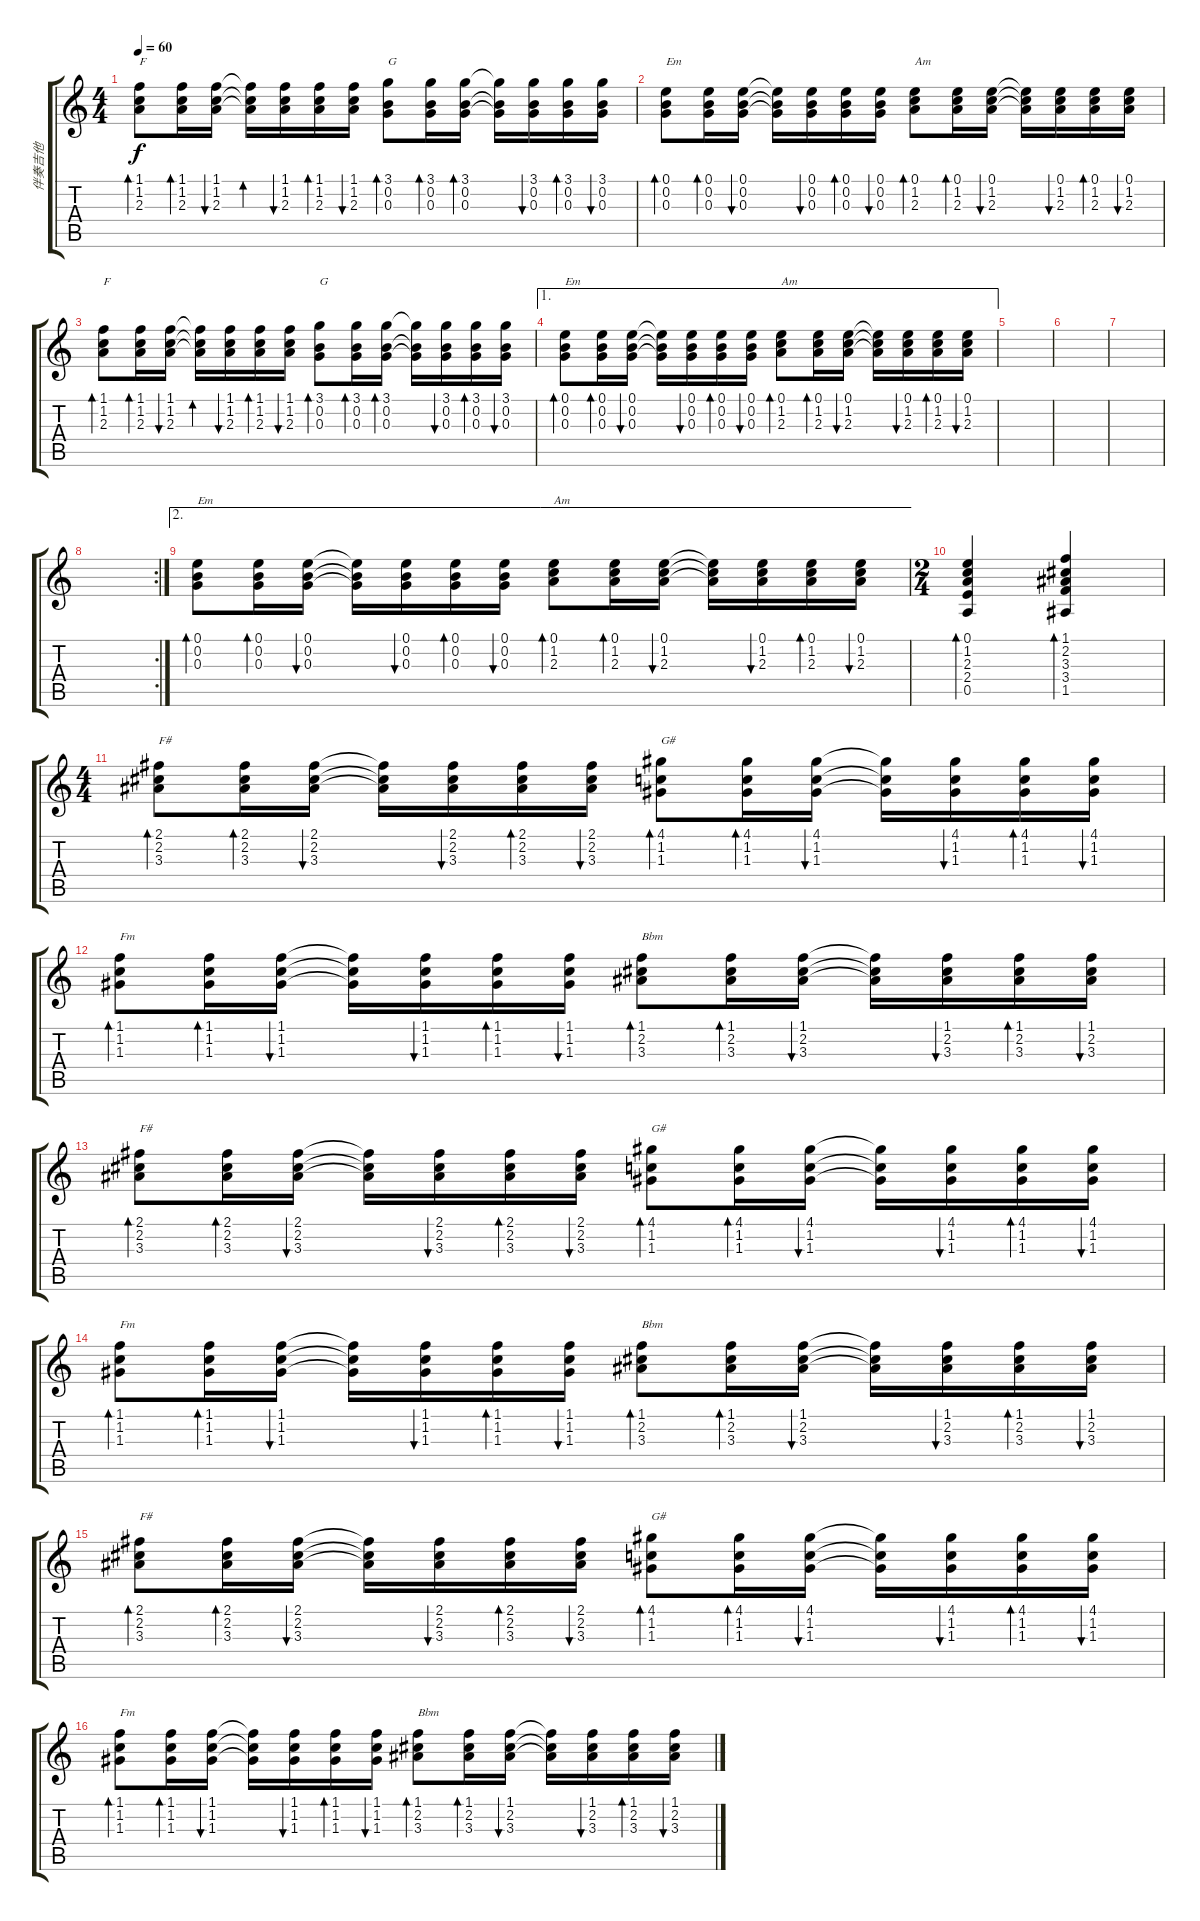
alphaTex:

\track ("伴奏吉他" "伴奏吉他") {instrument acousticguitarsteel}
\staff {score tabs}
\tuning (E4 B3 G3 D3 A2 E2) {hide}
\ts (4 4)
\tempo 60
\clef g2
\ks c
(1.1 1.2 2.3).8{bd 60 txt "F" dy f} (1.1 1.2 2.3).16{bd 60} (1.1 1.2 2.3).16{bu 60} (1.1{t} 1.2{t} 2.3{t}).16{bd 60} (1.1 1.2 2.3).16{bu 60} (1.1 1.2 2.3).16{bd 60} (1.1 1.2 2.3).16{bu 60} (3.1 0.2 0.3).8{bd 60 txt "G"} (3.1 0.2 0.3).16{bd 60} (3.1 0.2 0.3).16{bd 60} (3.1{t} 0.2{t} 0.3{t}).16 (3.1 0.2 0.3).16{bu 60} (3.1 0.2 0.3).16{bd 60} (3.1 0.2 0.3).16{bu 60} |
(0.1 0.2 0.3).8{bd 60 txt "Em"} (0.1 0.2 0.3).16{bd 60} (0.1 0.2 0.3).16{bu 60} (0.1{t} 0.2{t} 0.3{t}).16 (0.1 0.2 0.3).16{bu 60} (0.1 0.2 0.3).16{bd 60} (0.1 0.2 0.3).16{bu 60} (0.1 1.2 2.3).8{bd 60 txt "Am"} (0.1 1.2 2.3).16{bd 60} (0.1 1.2 2.3).16{bu 60} (0.1{t} 1.2{t} 2.3{t}).16 (0.1 1.2 2.3).16{bu 60} (0.1 1.2 2.3).16{bd 60} (0.1 1.2 2.3).16{bu 60} |
(1.1 1.2 2.3).8{bd 60 txt "F"} (1.1 1.2 2.3).16{bd 60} (1.1 1.2 2.3).16{bu 60} (1.1{t} 1.2{t} 2.3{t}).16{bd 60} (1.1 1.2 2.3).16{bu 60} (1.1 1.2 2.3).16{bd 60} (1.1 1.2 2.3).16{bu 60} (3.1 0.2 0.3).8{bd 60 txt "G"} (3.1 0.2 0.3).16{bd 60} (3.1 0.2 0.3).16{bd 60} (3.1{t} 0.2{t} 0.3{t}).16 (3.1 0.2 0.3).16{bu 60} (3.1 0.2 0.3).16{bd 60} (3.1 0.2 0.3).16{bu 60} |
\ae 1
(0.1 0.2 0.3).8{bd 60 txt "Em"} (0.1 0.2 0.3).16{bd 60} (0.1 0.2 0.3).16{bu 60} (0.1{t} 0.2{t} 0.3{t}).16 (0.1 0.2 0.3).16{bu 60} (0.1 0.2 0.3).16{bd 60} (0.1 0.2 0.3).16{bu 60} (0.1 1.2 2.3).8{bd 60 txt "Am"} (0.1 1.2 2.3).16{bd 60} (0.1 1.2 2.3).16{bu 60} (0.1{t} 1.2{t} 2.3{t}).16 (0.1 1.2 2.3).16{bu 60} (0.1 1.2 2.3).16{bd 60} (0.1 1.2 2.3).16{bu 60} |
|
|
|
\rc 2
|
\ae 2
(0.1 0.2 0.3).8{bd 60 txt "Em"} (0.1 0.2 0.3).16{bd 60} (0.1 0.2 0.3).16{bu 60} (0.1{t} 0.2{t} 0.3{t}).16 (0.1 0.2 0.3).16{bu 60} (0.1 0.2 0.3).16{bd 60} (0.1 0.2 0.3).16{bu 60} (0.1 1.2 2.3).8{bd 60 txt "Am"} (0.1 1.2 2.3).16{bd 60} (0.1 1.2 2.3).16{bu 60} (0.1{t} 1.2{t} 2.3{t}).16 (0.1 1.2 2.3).16{bu 60} (0.1 1.2 2.3).16{bd 60} (0.1 1.2 2.3).16{bu 60} |
\ts (2 4)
(0.1 1.2 2.3 2.4 0.5).4{bd 240} (1.1 2.2 3.3 3.4 1.5).4{bd 240} |
\ts (4 4)
(2.1 2.2 3.3).8{bd 60 txt "F#"} (2.1 2.2 3.3).16{bd 60} (2.1 2.2 3.3).16{bu 60} (2.1{t} 2.2{t} 3.3{t}).16 (2.1 2.2 3.3).16{bu 60} (2.1 2.2 3.3).16{bd 60} (2.1 2.2 3.3).16{bu 60} (4.1 1.2 1.3).8{bd 60 txt "G#"} (4.1 1.2 1.3).16{bd 60} (4.1 1.2 1.3).16{bu 60} (4.1{t} 1.2{t} 1.3{t}).16 (4.1 1.2 1.3).16{bu 60} (4.1 1.2 1.3).16{bd 60} (4.1 1.2 1.3).16{bu 60} |
(1.1 1.2 1.3).8{bd 60 txt "Fm"} (1.1 1.2 1.3).16{bd 60} (1.1 1.2 1.3).16{bu 60} (1.1{t} 1.2{t} 1.3{t}).16 (1.1 1.2 1.3).16{bu 60} (1.1 1.2 1.3).16{bd 60} (1.1 1.2 1.3).16{bu 60} (1.1 2.2 3.3).8{bd 60 txt "Bbm"} (1.1 2.2 3.3).16{bd 60} (1.1 2.2 3.3).16{bu 60} (1.1{t} 2.2{t} 3.3{t}).16 (1.1 2.2 3.3).16{bu 60} (1.1 2.2 3.3).16{bd 60} (1.1 2.2 3.3).16{bu 60} |
(2.1 2.2 3.3).8{bd 60 txt "F#"} (2.1 2.2 3.3).16{bd 60} (2.1 2.2 3.3).16{bu 60} (2.1{t} 2.2{t} 3.3{t}).16 (2.1 2.2 3.3).16{bu 60} (2.1 2.2 3.3).16{bd 60} (2.1 2.2 3.3).16{bu 60} (4.1 1.2 1.3).8{bd 60 txt "G#"} (4.1 1.2 1.3).16{bd 60} (4.1 1.2 1.3).16{bu 60} (4.1{t} 1.2{t} 1.3{t}).16 (4.1 1.2 1.3).16{bu 60} (4.1 1.2 1.3).16{bd 60} (4.1 1.2 1.3).16{bu 60} |
(1.1 1.2 1.3).8{bd 60 txt "Fm"} (1.1 1.2 1.3).16{bd 60} (1.1 1.2 1.3).16{bu 60} (1.1{t} 1.2{t} 1.3{t}).16 (1.1 1.2 1.3).16{bu 60} (1.1 1.2 1.3).16{bd 60} (1.1 1.2 1.3).16{bu 60} (1.1 2.2 3.3).8{bd 60 txt "Bbm"} (1.1 2.2 3.3).16{bd 60} (1.1 2.2 3.3).16{bu 60} (1.1{t} 2.2{t} 3.3{t}).16 (1.1 2.2 3.3).16{bu 60} (1.1 2.2 3.3).16{bd 60} (1.1 2.2 3.3).16{bu 60} |
(2.1 2.2 3.3).8{bd 60 txt "F#"} (2.1 2.2 3.3).16{bd 60} (2.1 2.2 3.3).16{bu 60} (2.1{t} 2.2{t} 3.3{t}).16 (2.1 2.2 3.3).16{bu 60} (2.1 2.2 3.3).16{bd 60} (2.1 2.2 3.3).16{bu 60} (4.1 1.2 1.3).8{bd 60 txt "G#"} (4.1 1.2 1.3).16{bd 60} (4.1 1.2 1.3).16{bu 60} (4.1{t} 1.2{t} 1.3{t}).16 (4.1 1.2 1.3).16{bu 60} (4.1 1.2 1.3).16{bd 60} (4.1 1.2 1.3).16{bu 60} |
(1.1 1.2 1.3).8{bd 60 txt "Fm"} (1.1 1.2 1.3).16{bd 60} (1.1 1.2 1.3).16{bu 60} (1.1{t} 1.2{t} 1.3{t}).16 (1.1 1.2 1.3).16{bu 60} (1.1 1.2 1.3).16{bd 60} (1.1 1.2 1.3).16{bu 60} (1.1 2.2 3.3).8{bd 60 txt "Bbm"} (1.1 2.2 3.3).16{bd 60} (1.1 2.2 3.3).16{bu 60} (1.1{t} 2.2{t} 3.3{t}).16 (1.1 2.2 3.3).16{bu 60} (1.1 2.2 3.3).16{bd 60} (1.1 2.2 3.3).16{bu 60}
